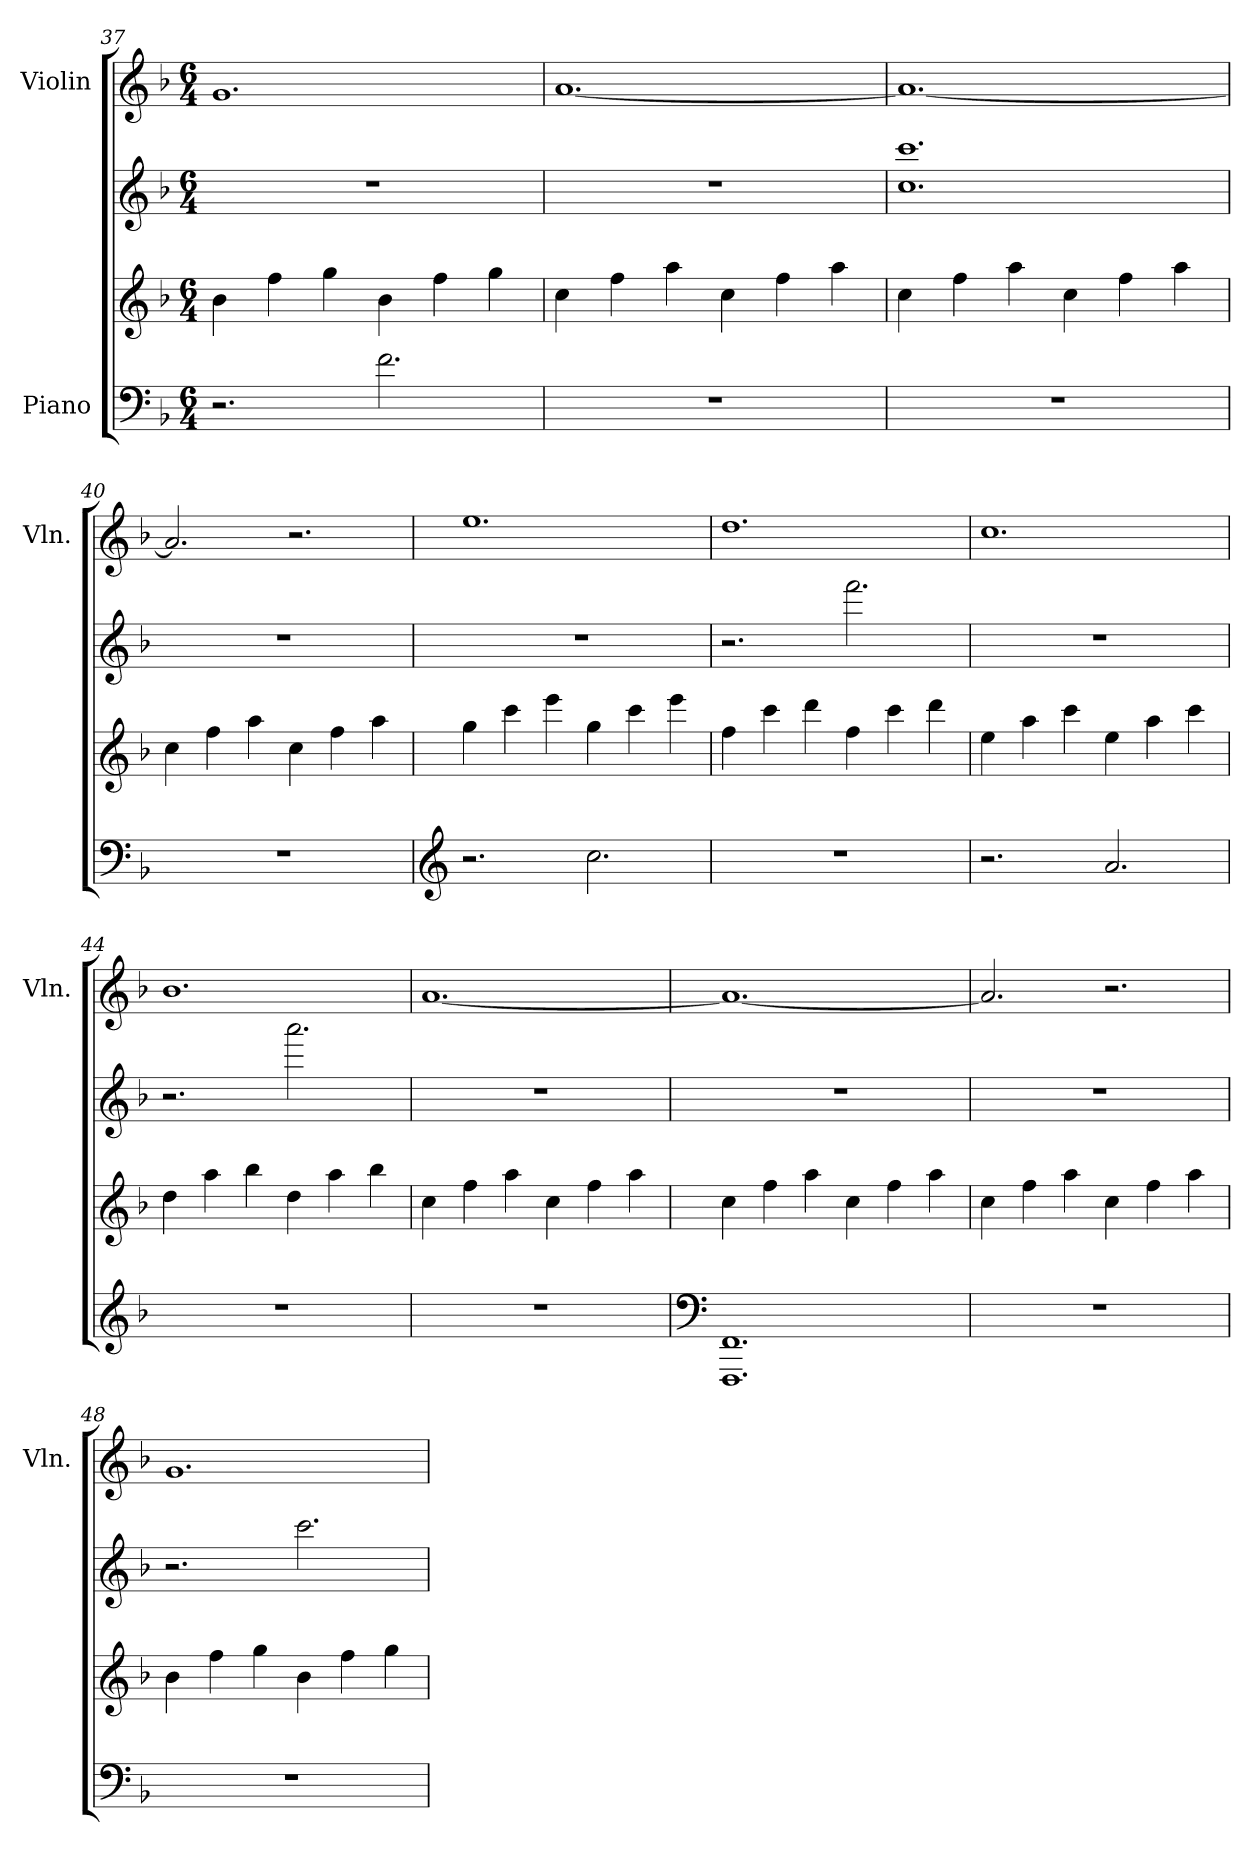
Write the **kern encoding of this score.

**kern	**kern	**kern	**kern
*part2	*part2	*part2	*part1
*staff4	*staff3	*staff2	*staff1
*I"Piano	*	*	*I"Violin
*	*	*	*I'Vln.
!!LO:PB:g=z
*clefF4	*clefG2	*clefG2	*clefG2
*k[b-]	*k[b-]	*k[b-]	*k[b-]
*F:	*F:	*F:	*F:
*M6/4	*M6/4	*M6/4	*M6/4
=37	=37	=37	=37
2.r	4b-\	1.r	1.g
.	4ff\	.	.
.	4gg\	.	.
2.f\	4b-\	.	.
.	4ff\	.	.
.	4gg\	.	.
=38	=38	=38	=38
1.r	4cc\	1.r	[<1.a
.	4ff\	.	.
.	4aa\	.	.
.	4cc\	.	.
.	4ff\	.	.
.	4aa\	.	.
=39	=39	=39	=39
*	*	*15ma	*
1.r	4cc\	1.ccccc 1.cccc	1.a_<
.	4ff\	.	.
.	4aa\	.	.
.	4cc\	.	.
.	4ff\	.	.
.	4aa\	.	.
=40	=40	=40	=40
*	*	*X15ma	*
1.r	4cc\	1.r	2.a/]
.	4ff\	.	.
.	4aa\	.	.
.	4cc\	.	2.r
.	4ff\	.	.
.	4aa\	.	.
!!LO:LB:g=z
=41	=41	=41	=41
*clefG2	*	*	*
2.r	4gg\	1.r	1.ee
.	4ccc\	.	.
.	4eee\	.	.
2.cc\	4gg\	.	.
.	4ccc\	.	.
.	4eee\	.	.
=42	=42	=42	=42
1.r	4ff\	2.r	1.dd
.	4ccc\	.	.
.	4ddd\	.	.
.	4ff\	2.fff\	.
.	4ccc\	.	.
.	4ddd\	.	.
=43	=43	=43	=43
2.r	4ee\	1.r	1.cc
.	4aa\	.	.
.	4ccc\	.	.
2.a/	4ee\	.	.
.	4aa\	.	.
.	4ccc\	.	.
=44	=44	=44	=44
*	*	*8va	*
1.r	4dd\	2.r	1.b-
.	4aa\	.	.
.	4bb-\	.	.
*	*	*X8va	*
.	4dd\	2.aaa\	.
.	4aa\	.	.
.	4bb-\	.	.
!!LO:LB:g=z
=45	=45	=45	=45
1.r	4cc\	1.r	[<1.a
.	4ff\	.	.
.	4aa\	.	.
.	4cc\	.	.
.	4ff\	.	.
.	4aa\	.	.
=46	=46	=46	=46
*clefF4	*	*	*
1.FF 1.FFF	4cc\	1.r	1.a_<
.	4ff\	.	.
.	4aa\	.	.
.	4cc\	.	.
.	4ff\	.	.
.	4aa\	.	.
=47	=47	=47	=47
1.r	4cc\	1.r	2.a/]
.	4ff\	.	.
.	4aa\	.	.
.	4cc\	.	2.r
.	4ff\	.	.
.	4aa\	.	.
=48	=48	=48	=48
1.r	4b-\	2.r	1.g
.	4ff\	.	.
.	4gg\	.	.
.	4b-\	2.ccc\	.
.	4ff\	.	.
.	4gg\	.	.
=	=	=	=
*-	*-	*-	*-
